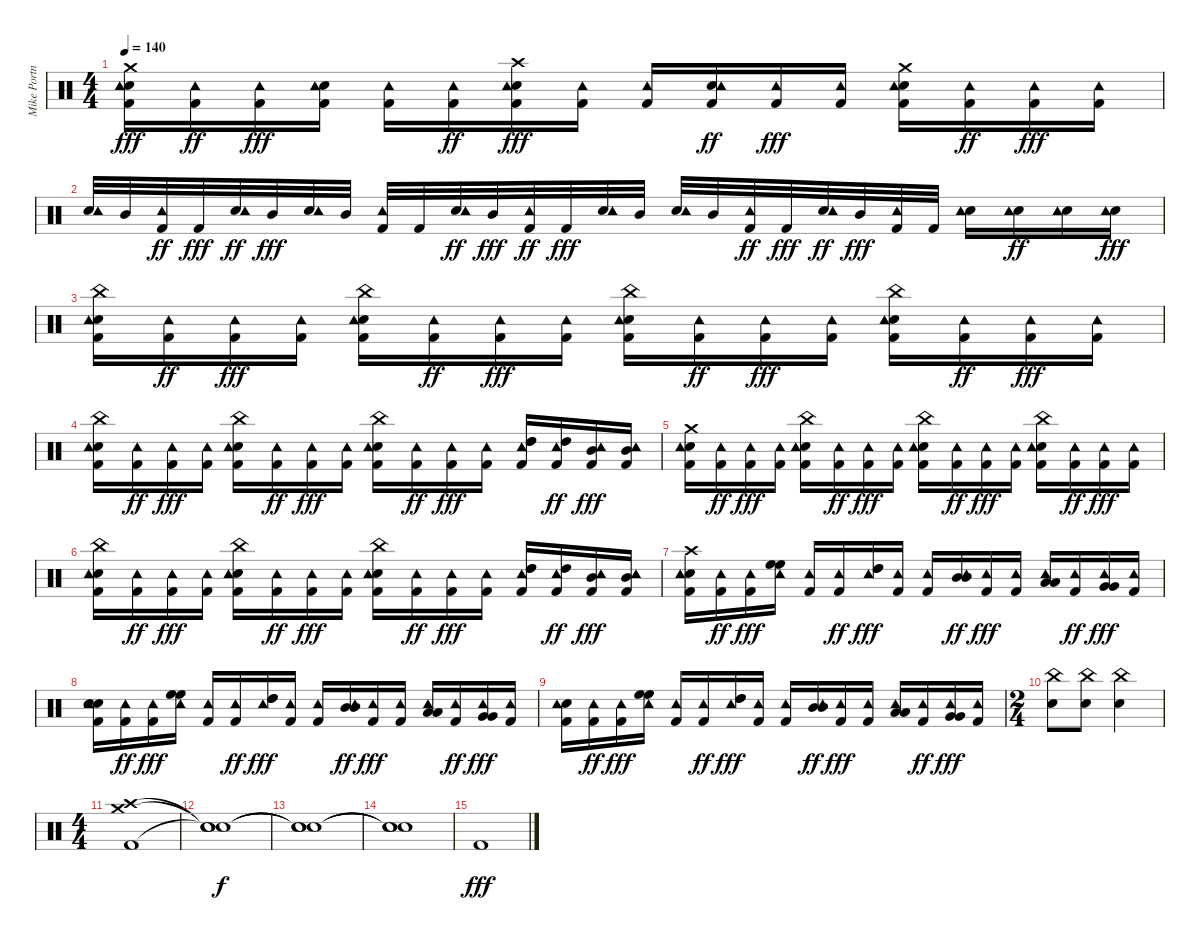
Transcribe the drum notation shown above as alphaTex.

\track ("Mike Portnoy - Drum" "Mike Portn") {instrument percussion}
\staff {score}
\articulation defaults
\ts (4 4)
\tempo 140
\clef neutral
\ks c
("Crash medium (hit)" "Snare (hit) 2" "Kick (hit) 2" "Tambourine (hit)").16{dy fff} ("Kick (hit) 2" "Tambourine (hit)").16{dy ff} ("Kick (hit) 2" "Tambourine (hit)").16{dy fff} ("Snare (hit) 2" "Kick (hit) 2" "Tambourine (hit)").16 ("Kick (hit) 2" "Tambourine (hit)").16 ("Kick (hit) 2" "Tambourine (hit)").16{dy ff} ("Crash high (hit)" "Snare (hit) 2" "Kick (hit) 2" "Tambourine (hit)").16{dy fff} ("Kick (hit) 2" "Tambourine (hit)").16 ("Kick (hit) 2" "Tambourine (hit)").16 ("Snare (hit) 2" "Kick (hit) 2" "Tambourine (hit)").16{dy ff} ("Kick (hit) 2" "Tambourine (hit)").16{dy fff} ("Kick (hit) 2" "Tambourine (hit)").16 ("Crash medium (hit)" "Snare (hit) 2" "Kick (hit) 2" "Tambourine (hit)").16 ("Kick (hit) 2" "Tambourine (hit)").16{dy ff} ("Kick (hit) 2" "Tambourine (hit)").16{dy fff} ("Kick (hit) 2" "Tambourine (hit)").16 |
("Snare (hit) 2" "Tambourine (hit)").32 "Mid Tom (hit)".32 ("Kick (hit) 2" "Tambourine (hit)").32{dy ff} "Kick (hit) 2".32{dy fff} ("Snare (hit) 2" "Tambourine (hit)").32{dy ff} "Mid Tom (hit)".32{dy fff} ("Snare (hit) 2" "Tambourine (hit)").32 "Mid Tom (hit)".32 ("Kick (hit) 2" "Tambourine (hit)").32 "Kick (hit) 2".32 ("Snare (hit) 2" "Tambourine (hit)").32{dy ff} "Mid Tom (hit)".32{dy fff} ("Kick (hit) 2" "Tambourine (hit)").32{dy ff} "Kick (hit) 2".32{dy fff} ("Snare (hit) 2" "Tambourine (hit)").32 "Mid Tom (hit)".32 ("Snare (hit) 2" "Tambourine (hit)").32 "Mid Tom (hit)".32 ("Kick (hit) 2" "Tambourine (hit)").32{dy ff} "Kick (hit) 2".32{dy fff} ("Snare (hit) 2" "Tambourine (hit)").32{dy ff} "Mid Tom (hit)".32{dy fff} ("Kick (hit) 2" "Tambourine (hit)").32 "Kick (hit) 2".32 ("Snare (hit) 2" "Tambourine (hit)").16 ("Snare (hit) 2" "Tambourine (hit)").16{dy ff} ("Snare (hit) 2" "Tambourine (hit)").16 ("Snare (hit) 2" "Tambourine (hit)").16{dy fff} |
("China (hit)" "Snare (hit) 2" "Kick (hit) 2" "Tambourine (hit)").16 ("Kick (hit) 2" "Tambourine (hit)").16{dy ff} ("Kick (hit) 2" "Tambourine (hit)").16{dy fff} ("Kick (hit) 2" "Tambourine (hit)").16 ("China (hit)" "Snare (hit) 2" "Kick (hit) 2" "Tambourine (hit)").16 ("Kick (hit) 2" "Tambourine (hit)").16{dy ff} ("Kick (hit) 2" "Tambourine (hit)").16{dy fff} ("Kick (hit) 2" "Tambourine (hit)").16 ("China (hit)" "Snare (hit) 2" "Kick (hit) 2" "Tambourine (hit)").16 ("Kick (hit) 2" "Tambourine (hit)").16{dy ff} ("Kick (hit) 2" "Tambourine (hit)").16{dy fff} ("Kick (hit) 2" "Tambourine (hit)").16 ("China (hit)" "Snare (hit) 2" "Kick (hit) 2" "Tambourine (hit)").16 ("Kick (hit) 2" "Tambourine (hit)").16{dy ff} ("Kick (hit) 2" "Tambourine (hit)").16{dy fff} ("Kick (hit) 2" "Tambourine (hit)").16 |
("China (hit)" "Snare (hit) 2" "Kick (hit) 2" "Tambourine (hit)").16 ("Kick (hit) 2" "Tambourine (hit)").16{dy ff} ("Kick (hit) 2" "Tambourine (hit)").16{dy fff} ("Kick (hit) 2" "Tambourine (hit)").16 ("China (hit)" "Snare (hit) 2" "Kick (hit) 2" "Tambourine (hit)").16 ("Kick (hit) 2" "Tambourine (hit)").16{dy ff} ("Kick (hit) 2" "Tambourine (hit)").16{dy fff} ("Kick (hit) 2" "Tambourine (hit)").16 ("China (hit)" "Snare (hit) 2" "Kick (hit) 2" "Tambourine (hit)").16 ("Kick (hit) 2" "Tambourine (hit)").16{dy ff} ("Kick (hit) 2" "Tambourine (hit)").16{dy fff} ("Kick (hit) 2" "Tambourine (hit)").16 ("High Tom (hit)" "High Tom (hit)" "Kick (hit) 2" "Tambourine (hit)").16 ("High Tom (hit)" "Kick (hit) 2" "Tambourine (hit)").16{dy ff} ("Mid Tom (hit)" "Kick (hit) 2" "Tambourine (hit)").16{dy fff} ("Mid Tom (hit)" "Kick (hit) 2" "Tambourine (hit)").16 |
("Crash medium (hit)" "Snare (hit) 2" "Kick (hit) 2" "Tambourine (hit)").16 ("Kick (hit) 2" "Tambourine (hit)").16{dy ff} ("Kick (hit) 2" "Tambourine (hit)").16{dy fff} ("Kick (hit) 2" "Tambourine (hit)").16 ("China (hit)" "Snare (hit) 2" "Kick (hit) 2" "Tambourine (hit)").16 ("Kick (hit) 2" "Tambourine (hit)").16{dy ff} ("Kick (hit) 2" "Tambourine (hit)").16{dy fff} ("Kick (hit) 2" "Tambourine (hit)").16 ("China (hit)" "Snare (hit) 2" "Kick (hit) 2" "Tambourine (hit)").16 ("Kick (hit) 2" "Tambourine (hit)").16{dy ff} ("Kick (hit) 2" "Tambourine (hit)").16{dy fff} ("Kick (hit) 2" "Tambourine (hit)").16 ("China (hit)" "Snare (hit) 2" "Kick (hit) 2" "Tambourine (hit)").16 ("Kick (hit) 2" "Tambourine (hit)").16{dy ff} ("Kick (hit) 2" "Tambourine (hit)").16{dy fff} ("Kick (hit) 2" "Tambourine (hit)").16 |
("China (hit)" "Snare (hit) 2" "Kick (hit) 2" "Tambourine (hit)").16 ("Kick (hit) 2" "Tambourine (hit)").16{dy ff} ("Kick (hit) 2" "Tambourine (hit)").16{dy fff} ("Kick (hit) 2" "Tambourine (hit)").16 ("China (hit)" "Snare (hit) 2" "Kick (hit) 2" "Tambourine (hit)").16 ("Kick (hit) 2" "Tambourine (hit)").16{dy ff} ("Kick (hit) 2" "Tambourine (hit)").16{dy fff} ("Kick (hit) 2" "Tambourine (hit)").16 ("China (hit)" "Snare (hit) 2" "Kick (hit) 2" "Tambourine (hit)").16 ("Kick (hit) 2" "Tambourine (hit)").16{dy ff} ("Kick (hit) 2" "Tambourine (hit)").16{dy fff} ("Kick (hit) 2" "Tambourine (hit)").16 ("High Tom (hit)" "High Tom (hit)" "Kick (hit) 2" "Tambourine (hit)").16 ("High Tom (hit)" "Kick (hit) 2" "Tambourine (hit)").16{dy ff} ("Mid Tom (hit)" "Kick (hit) 2" "Tambourine (hit)").16{dy fff} ("Mid Tom (hit)" "Kick (hit) 2" "Tambourine (hit)").16 |
("Crash high (hit)" "Snare (hit) 2" "Kick (hit) 2" "Tambourine (hit)").16 ("Kick (hit) 2" "Tambourine (hit)").16{dy ff} ("Kick (hit) 2" "Tambourine (hit)").16{dy fff} ("High Floor Tom (hit)" "High Floor Tom (hit)" "Tambourine (hit)").16 ("Kick (hit) 2" "Tambourine (hit)").16 ("Kick (hit) 2" "Tambourine (hit)").16{dy ff} ("High Tom (hit)" "High Tom (hit)" "Tambourine (hit)").16{dy fff} ("Kick (hit) 2" "Tambourine (hit)").16 ("Kick (hit) 2" "Tambourine (hit)").16 ("Mid Tom (hit)" "Mid Tom (hit)" "Tambourine (hit)").16{dy ff} ("Kick (hit) 2" "Tambourine (hit)").16{dy fff} ("Kick (hit) 2" "Tambourine (hit)").16 ("Low Tom (hit)" "Low Tom (hit)" "Tambourine (hit)").16 ("Kick (hit) 2" "Tambourine (hit)").16{dy ff} ("Very Low Tom (hit)" "Very Low Tom (hit)" "Tambourine (hit)").16{dy fff} ("Kick (hit) 2" "Tambourine (hit)").16 |
("Snare (hit) 2" "Snare (hit) 2" "Kick (hit) 2" "Tambourine (hit)").16 ("Kick (hit) 2" "Tambourine (hit)").16{dy ff} ("Kick (hit) 2" "Tambourine (hit)").16{dy fff} ("High Floor Tom (hit)" "High Floor Tom (hit)" "Tambourine (hit)").16 ("Kick (hit) 2" "Tambourine (hit)").16 ("Kick (hit) 2" "Tambourine (hit)").16{dy ff} ("High Tom (hit)" "High Tom (hit)" "Tambourine (hit)").16{dy fff} ("Kick (hit) 2" "Tambourine (hit)").16 ("Kick (hit) 2" "Tambourine (hit)").16 ("Mid Tom (hit)" "Mid Tom (hit)" "Tambourine (hit)").16{dy ff} ("Kick (hit) 2" "Tambourine (hit)").16{dy fff} ("Kick (hit) 2" "Tambourine (hit)").16 ("Low Tom (hit)" "Low Tom (hit)" "Tambourine (hit)").16 ("Kick (hit) 2" "Tambourine (hit)").16{dy ff} ("Very Low Tom (hit)" "Very Low Tom (hit)" "Tambourine (hit)").16{dy fff} ("Kick (hit) 2" "Tambourine (hit)").16 |
("Snare (hit) 2" "Kick (hit) 2" "Tambourine (hit)").16 ("Kick (hit) 2" "Tambourine (hit)").16{dy ff} ("Kick (hit) 2" "Tambourine (hit)").16{dy fff} ("High Floor Tom (hit)" "High Floor Tom (hit)" "Tambourine (hit)").16 ("Kick (hit) 2" "Tambourine (hit)").16 ("Kick (hit) 2" "Tambourine (hit)").16{dy ff} ("High Tom (hit)" "High Tom (hit)" "Tambourine (hit)").16{dy fff} ("Kick (hit) 2" "Tambourine (hit)").16 ("Kick (hit) 2" "Tambourine (hit)").16 ("Mid Tom (hit)" "Mid Tom (hit)" "Tambourine (hit)").16{dy ff} ("Kick (hit) 2" "Tambourine (hit)").16{dy fff} ("Kick (hit) 2" "Tambourine (hit)").16 ("Low Tom (hit)" "Low Tom (hit)" "Tambourine (hit)").16 ("Kick (hit) 2" "Tambourine (hit)").16{dy ff} ("Very Low Tom (hit)" "Very Low Tom (hit)" "Tambourine (hit)").16{dy fff} ("Kick (hit) 2" "Tambourine (hit)").16 |
\ts (2 4)
("China (hit)" "Snare (hit) 2").8 ("China (hit)" "Snare (hit) 2").8 ("China (hit)" "Snare (hit) 2").4 |
\ts (4 4)
("Crash high (hit)" "Crash medium (hit)" "Kick (hit) 2").1 |
("Snare (hit)"{t} "Snare (hit)"{t} "Snare (hit)"{t}).1{dy f} |
("Snare (hit)"{t} "Snare (hit)"{t} "Snare (hit)"{t}).1 |
("Snare (hit)"{t} "Snare (hit)"{t} "Snare (hit)"{t}).1 |
"Kick (hit) 2".1{dy fff}
